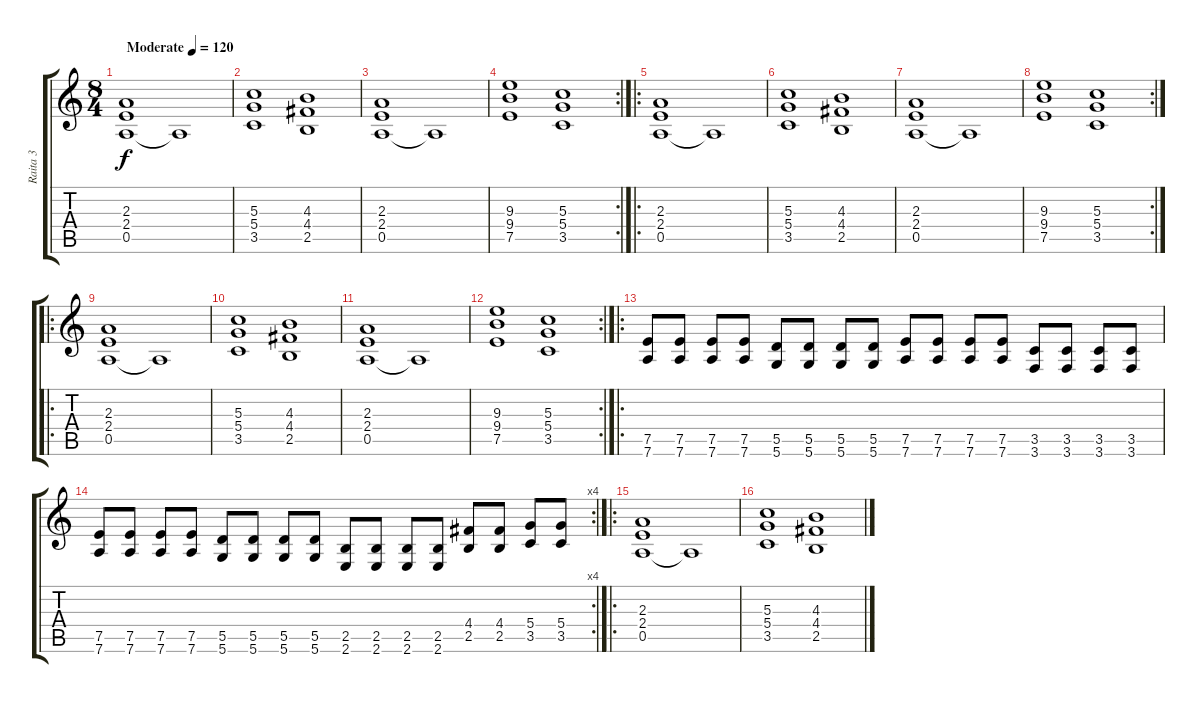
\track ("Raita 3" "Raita 3") {instrument overdrivenguitar}
\staff {score tabs}
\tuning (E4 B3 G3 D3 A2 D2) {hide}
\ts (8 4)
\tempo (120 "Moderate")
\clef g2
\ks c
(2.3 2.4 0.5).1{dy f instrument overdrivenguitar} 0.5{t}.1 |
(5.3 5.4 3.5).1 (4.3 4.4 2.5).1 |
(2.3 2.4 0.5).1 0.5{t}.1 |
\rc 2
(9.3 9.4 7.5).1 (5.3 5.4 3.5).1 |
\ro
(2.3 2.4 0.5).1 0.5{t}.1 |
(5.3 5.4 3.5).1 (4.3 4.4 2.5).1 |
(2.3 2.4 0.5).1 0.5{t}.1 |
\rc 2
(9.3 9.4 7.5).1 (5.3 5.4 3.5).1 |
\ro
(2.3 2.4 0.5).1 0.5{t}.1 |
(5.3 5.4 3.5).1 (4.3 4.4 2.5).1 |
(2.3 2.4 0.5).1 0.5{t}.1 |
\rc 2
(9.3 9.4 7.5).1 (5.3 5.4 3.5).1 |
\ro
(7.5 7.6).8 (7.5 7.6).8 (7.5 7.6).8 (7.5 7.6).8 (5.5 5.6).8 (5.5 5.6).8 (5.5 5.6).8 (5.5 5.6).8 (7.5 7.6).8 (7.5 7.6).8 (7.5 7.6).8 (7.5 7.6).8 (3.5 3.6).8 (3.5 3.6).8 (3.5 3.6).8 (3.5 3.6).8 |
\rc 4
(7.5 7.6).8 (7.5 7.6).8 (7.5 7.6).8 (7.5 7.6).8 (5.5 5.6).8 (5.5 5.6).8 (5.5 5.6).8 (5.5 5.6).8 (2.5 2.6).8 (2.5 2.6).8 (2.5 2.6).8 (2.5 2.6).8 (4.4 2.5).8 (4.4 2.5).8 (5.4 3.5).8 (5.4 3.5).8 |
\ro
(2.3 2.4 0.5).1 0.5{t}.1 |
(5.3 5.4 3.5).1 (4.3 4.4 2.5).1
